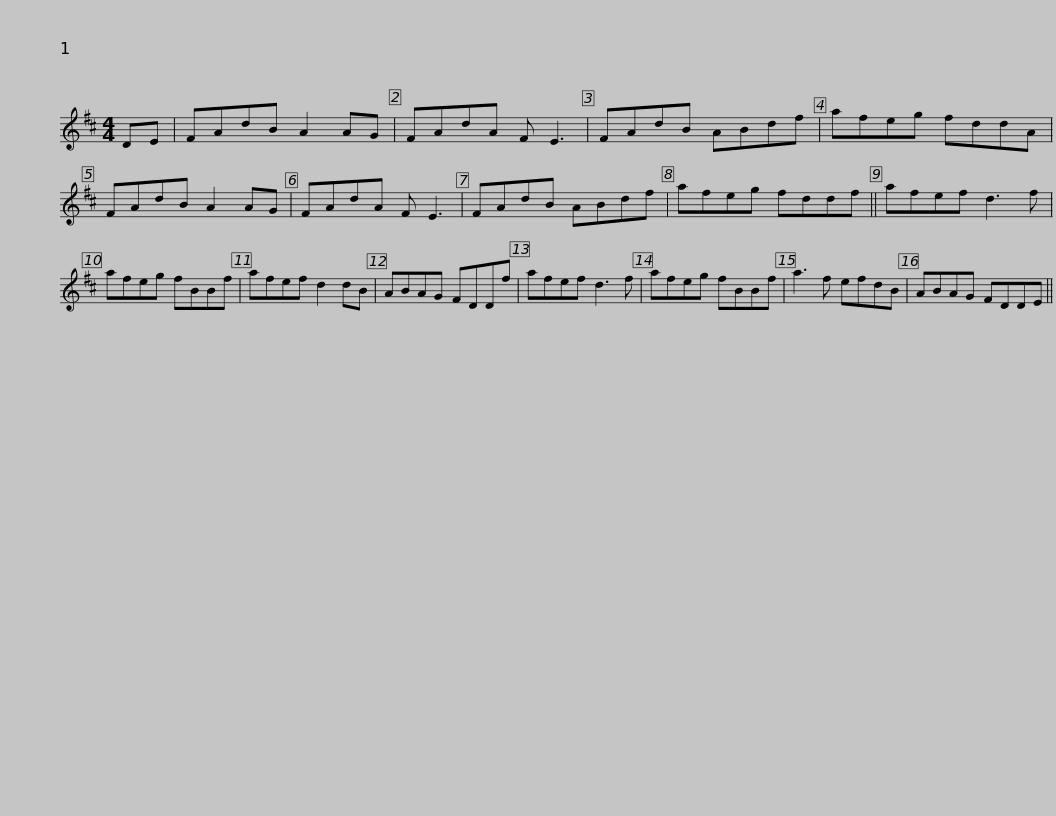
X:1
L:1/8
M:4/4
I:linebreak $
K:D
V:1 treble
V:1
 DE | FAdB A2 AG | FAdA F E3 | FAdB ABdf | afeg fddA | %5
 FAdB A2 AG |$ FAdA F E3 | FAdB ABdf | afeg fddf || afef d3 f | %10
 afeg fBBf | afef d2 dB |$ ABAG FDDf | afef d3 f | afeg fBBf | %15
 a3 f efdB | ABAG FDDE || %17
